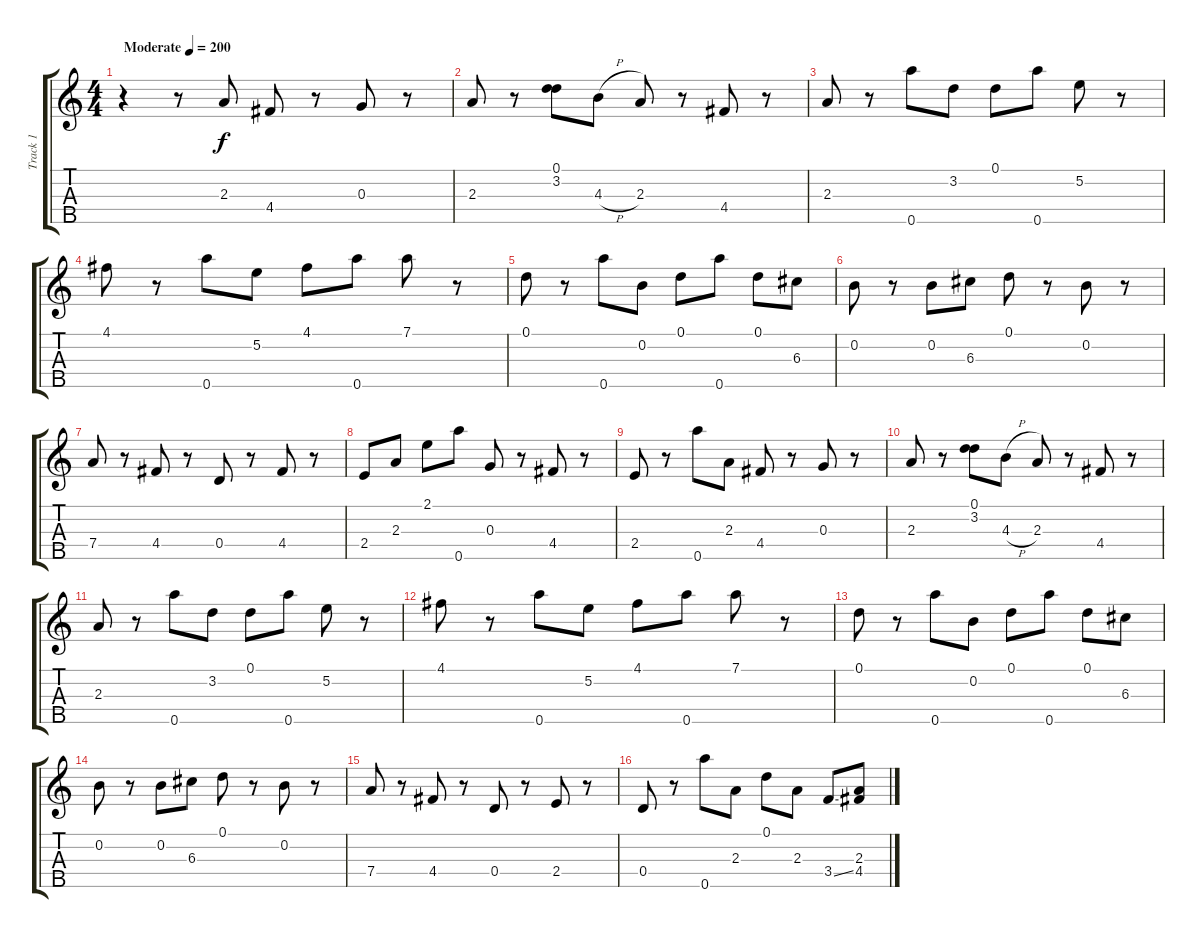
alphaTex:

\track ("Track 1" "Track 1") {instrument banjo}
\staff {score tabs}
\tuning (D4 B3 G3 D3 A4) {hide}
\displaytranspose 12
\ts (4 4)
\tempo (200 "Moderate")
\clef g2
\ks c
r.4{dy f instrument banjo} r.8 2.3.8 4.4.8 r.8 0.3.8 r.8 |
2.3.8 r.8 (0.1 3.2).8 4.3{h}.8 2.3.8 r.8 4.4.8 r.8 |
2.3.8 r.8 0.5.8 3.2.8 0.1.8 0.5.8 5.2.8 r.8 |
4.1.8 r.8 0.5.8 5.2.8 4.1.8 0.5.8 7.1.8 r.8 |
0.1.8 r.8 0.5.8 0.2.8 0.1.8 0.5.8 0.1.8 6.3.8 |
0.2.8 r.8 0.2.8 6.3.8 0.1.8 r.8 0.2.8 r.8 |
7.4.8 r.8 4.4.8 r.8 0.4.8 r.8 4.4.8 r.8 |
2.4.8 2.3.8 2.1.8 0.5.8 0.3.8 r.8 4.4.8 r.8 |
2.4.8 r.8 0.5.8 2.3.8 4.4.8 r.8 0.3.8 r.8 |
2.3.8 r.8 (0.1 3.2).8 4.3{h}.8 2.3.8 r.8 4.4.8 r.8 |
2.3.8 r.8 0.5.8 3.2.8 0.1.8 0.5.8 5.2.8 r.8 |
4.1.8 r.8 0.5.8 5.2.8 4.1.8 0.5.8 7.1.8 r.8 |
0.1.8 r.8 0.5.8 0.2.8 0.1.8 0.5.8 0.1.8 6.3.8 |
0.2.8 r.8 0.2.8 6.3.8 0.1.8 r.8 0.2.8 r.8 |
7.4.8 r.8 4.4.8 r.8 0.4.8 r.8 2.4.8 r.8 |
0.4.8 r.8 0.5.8 2.3.8 0.1.8 2.3.8 3.4{ss}.8 (2.3 4.4).8
